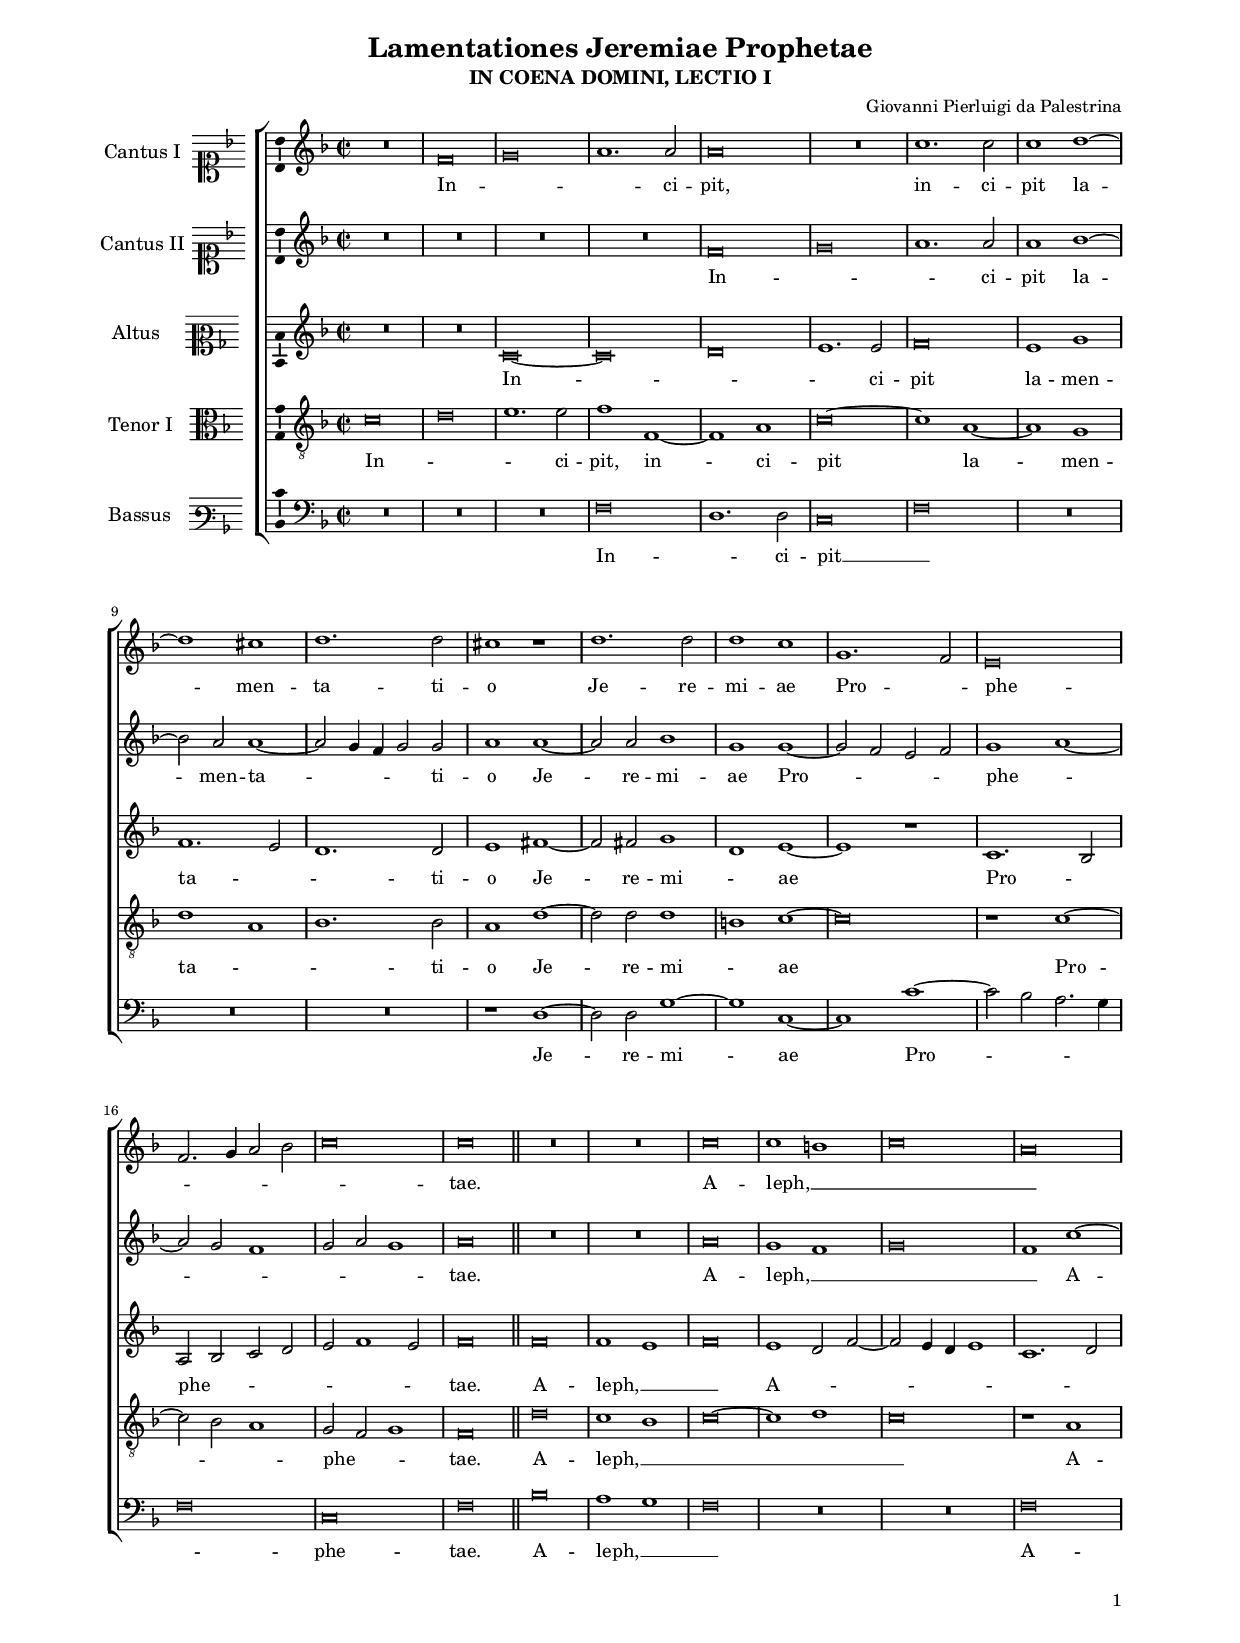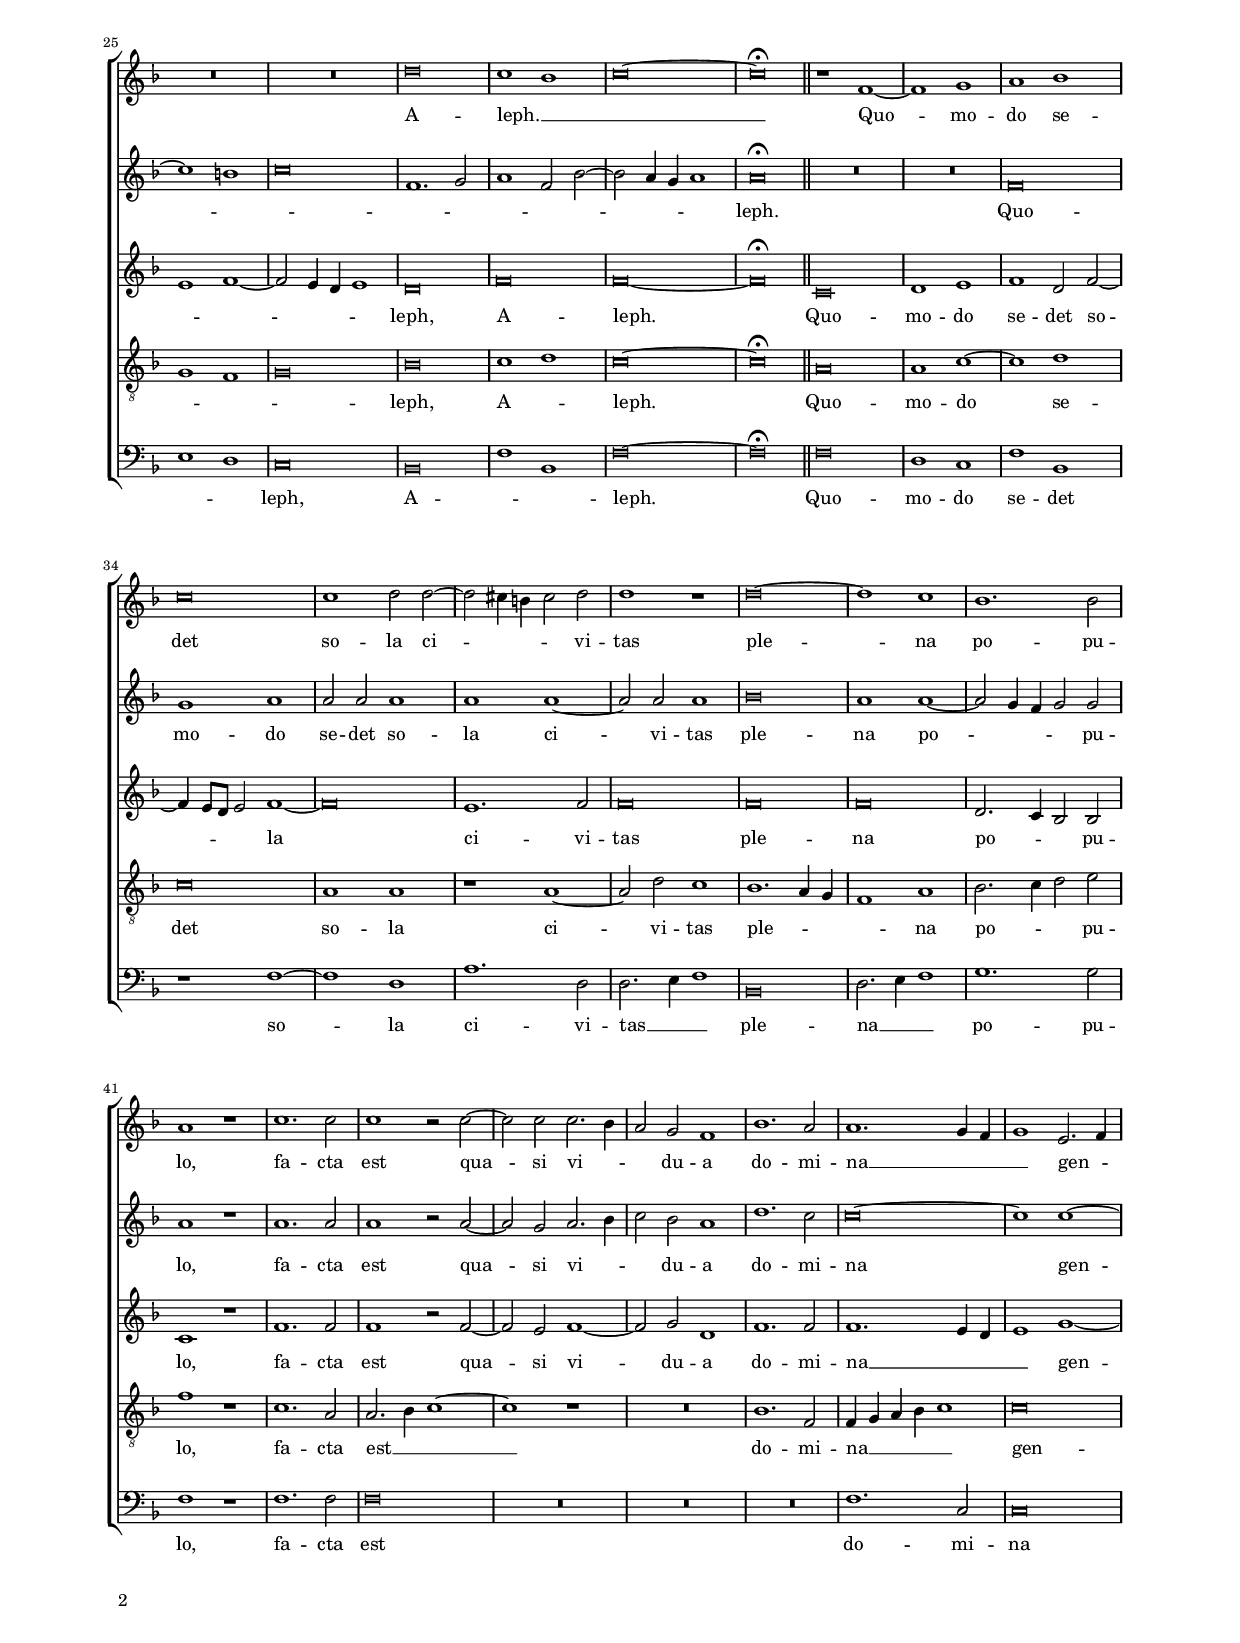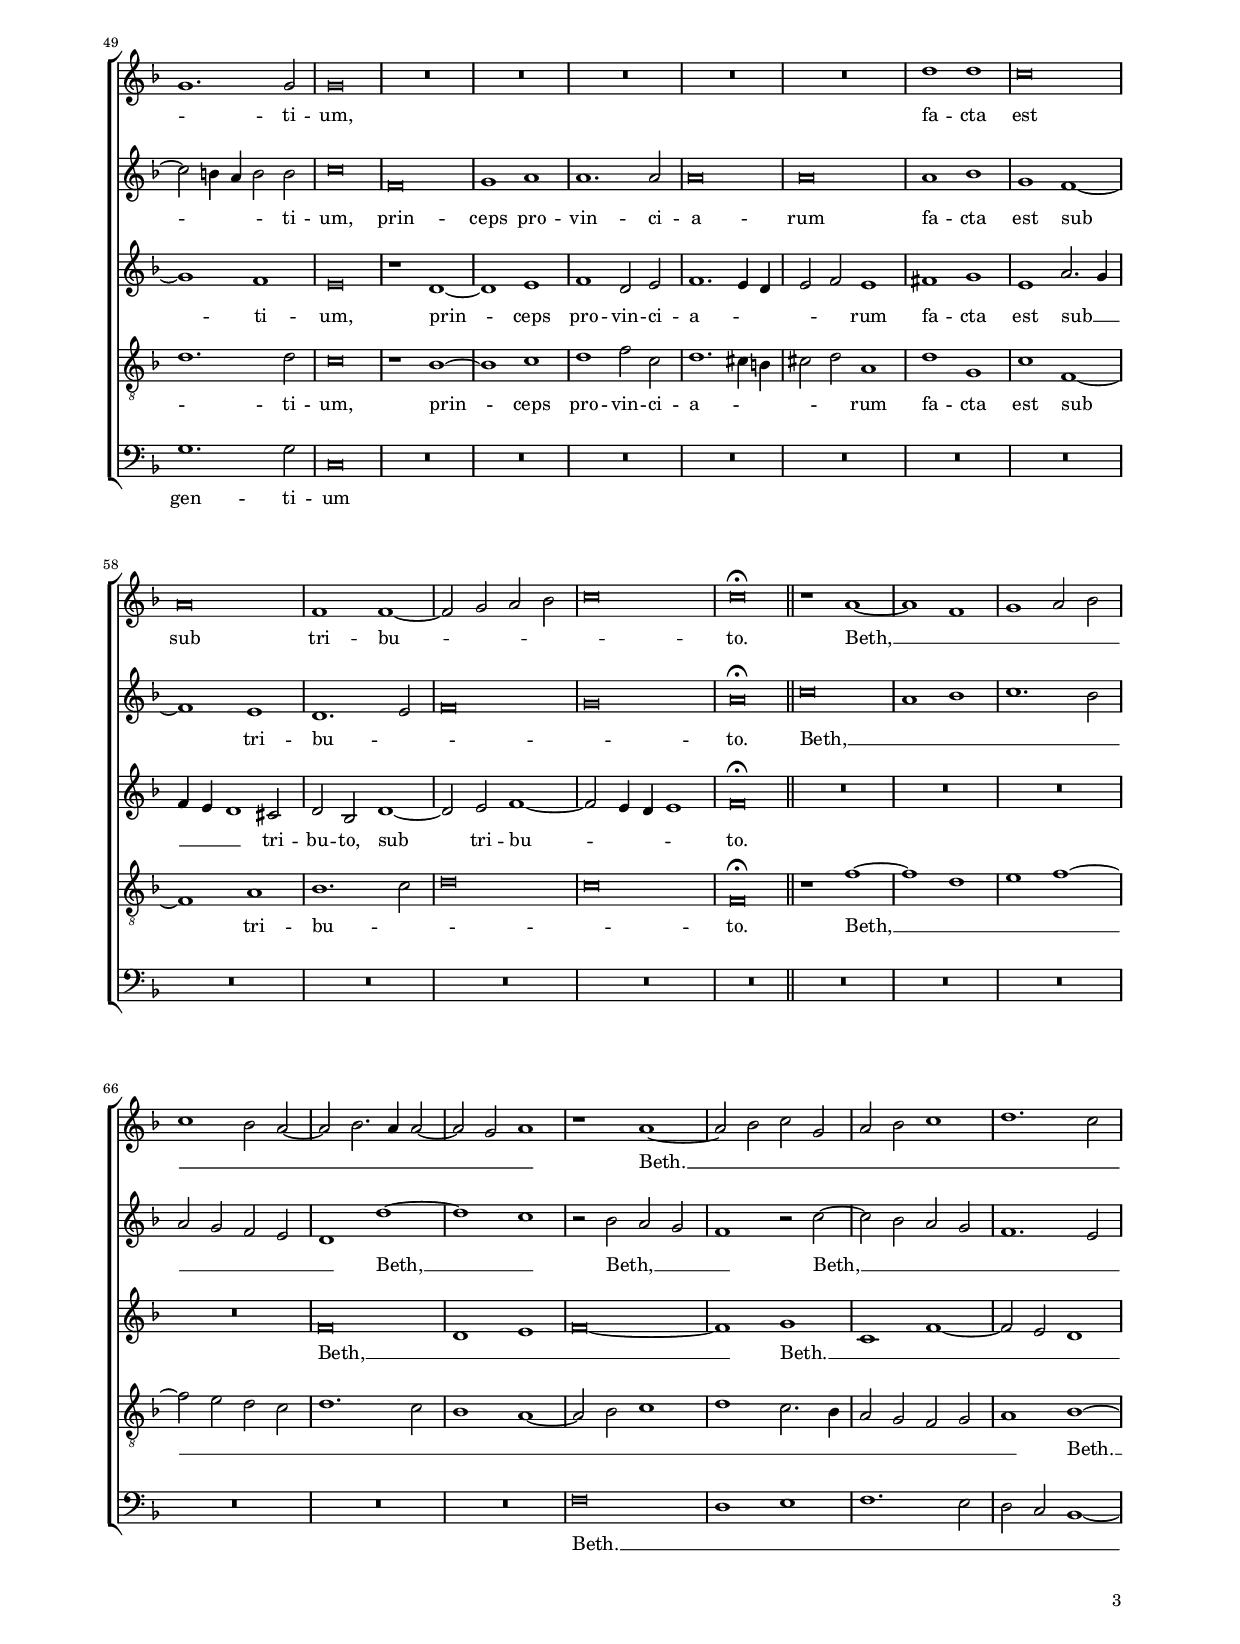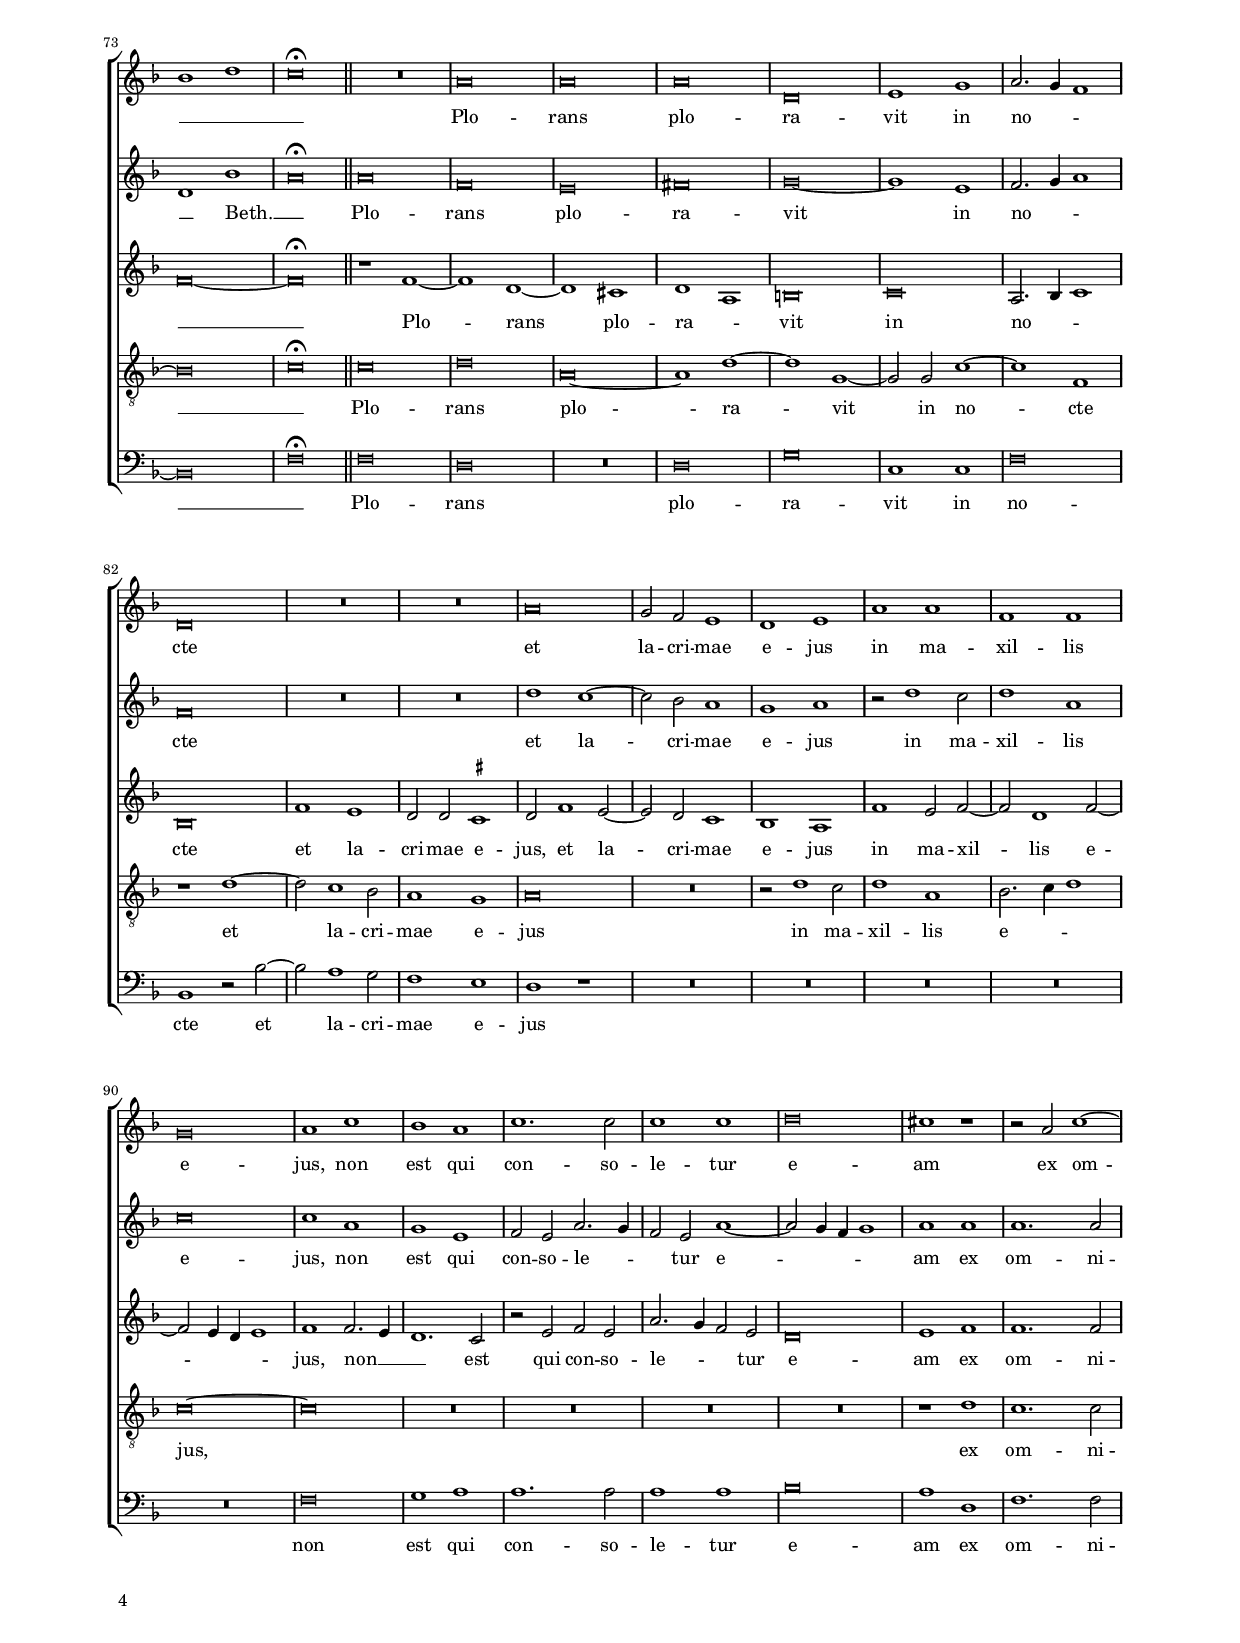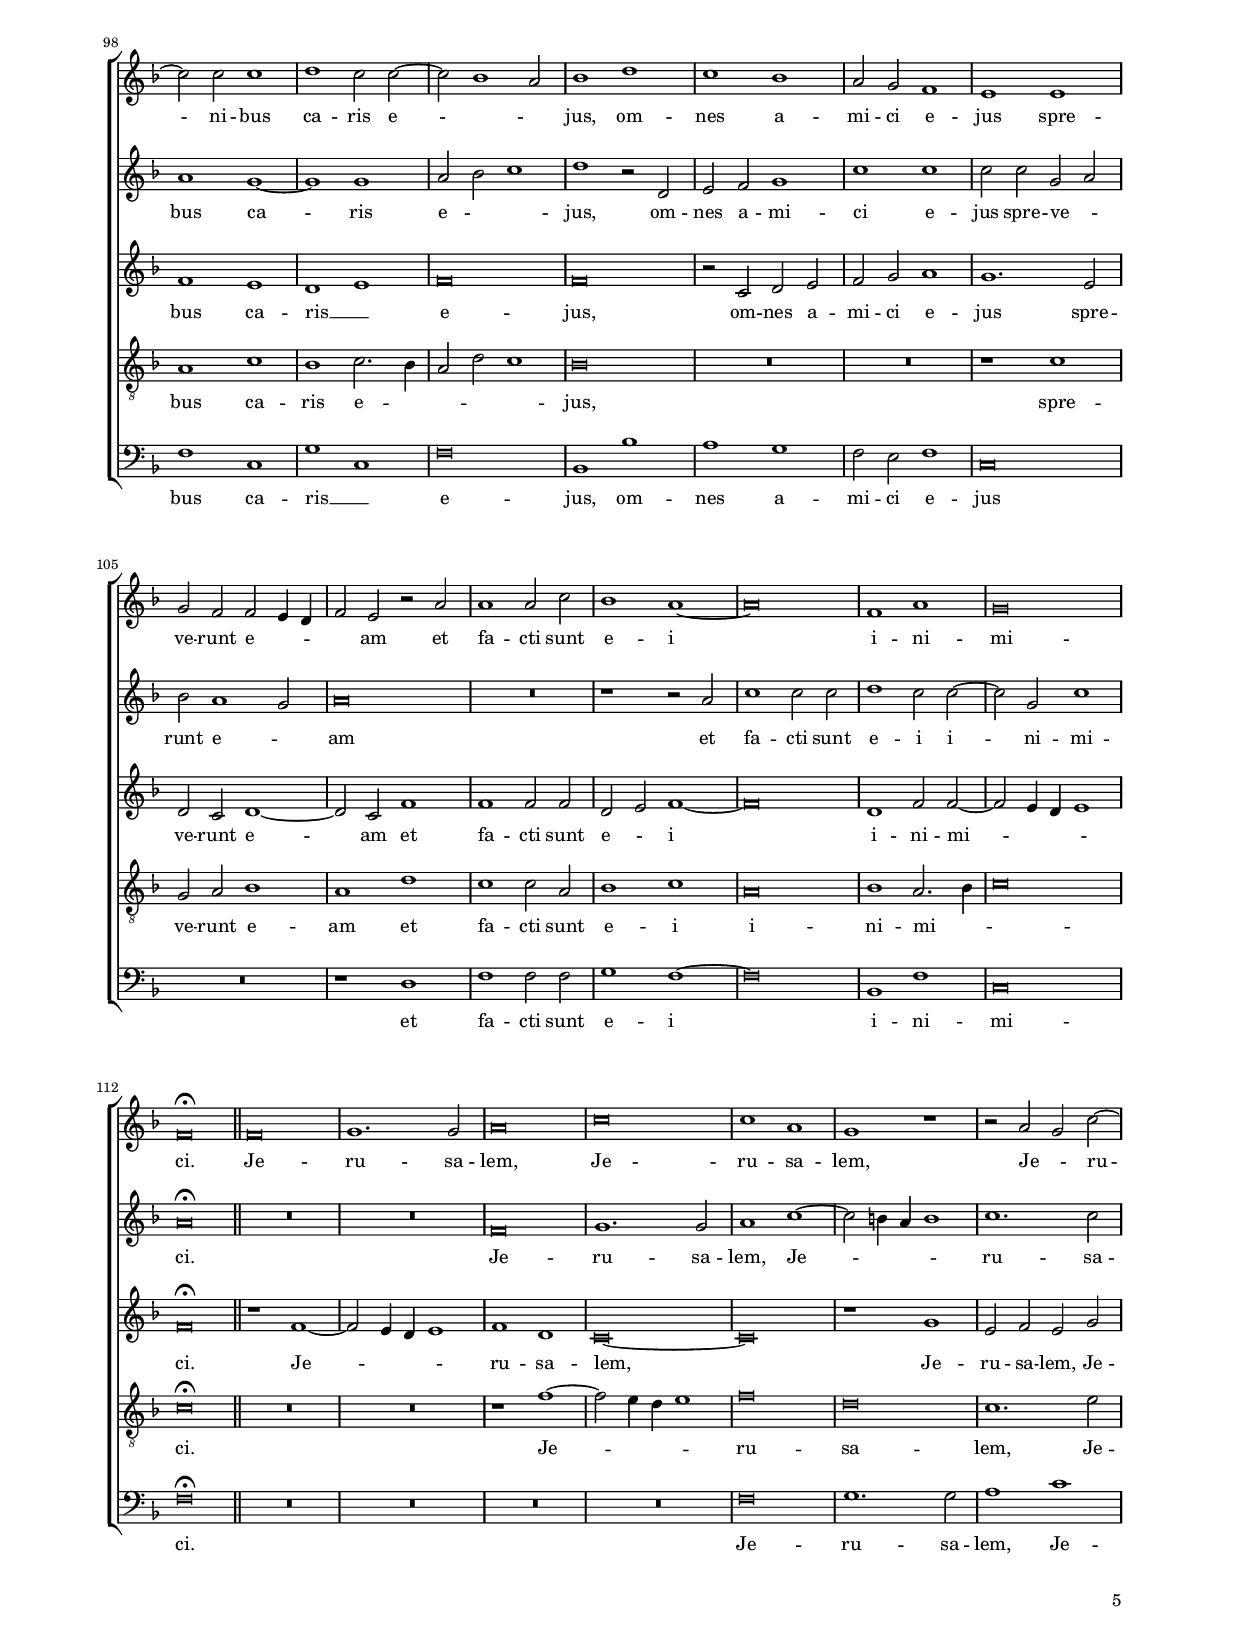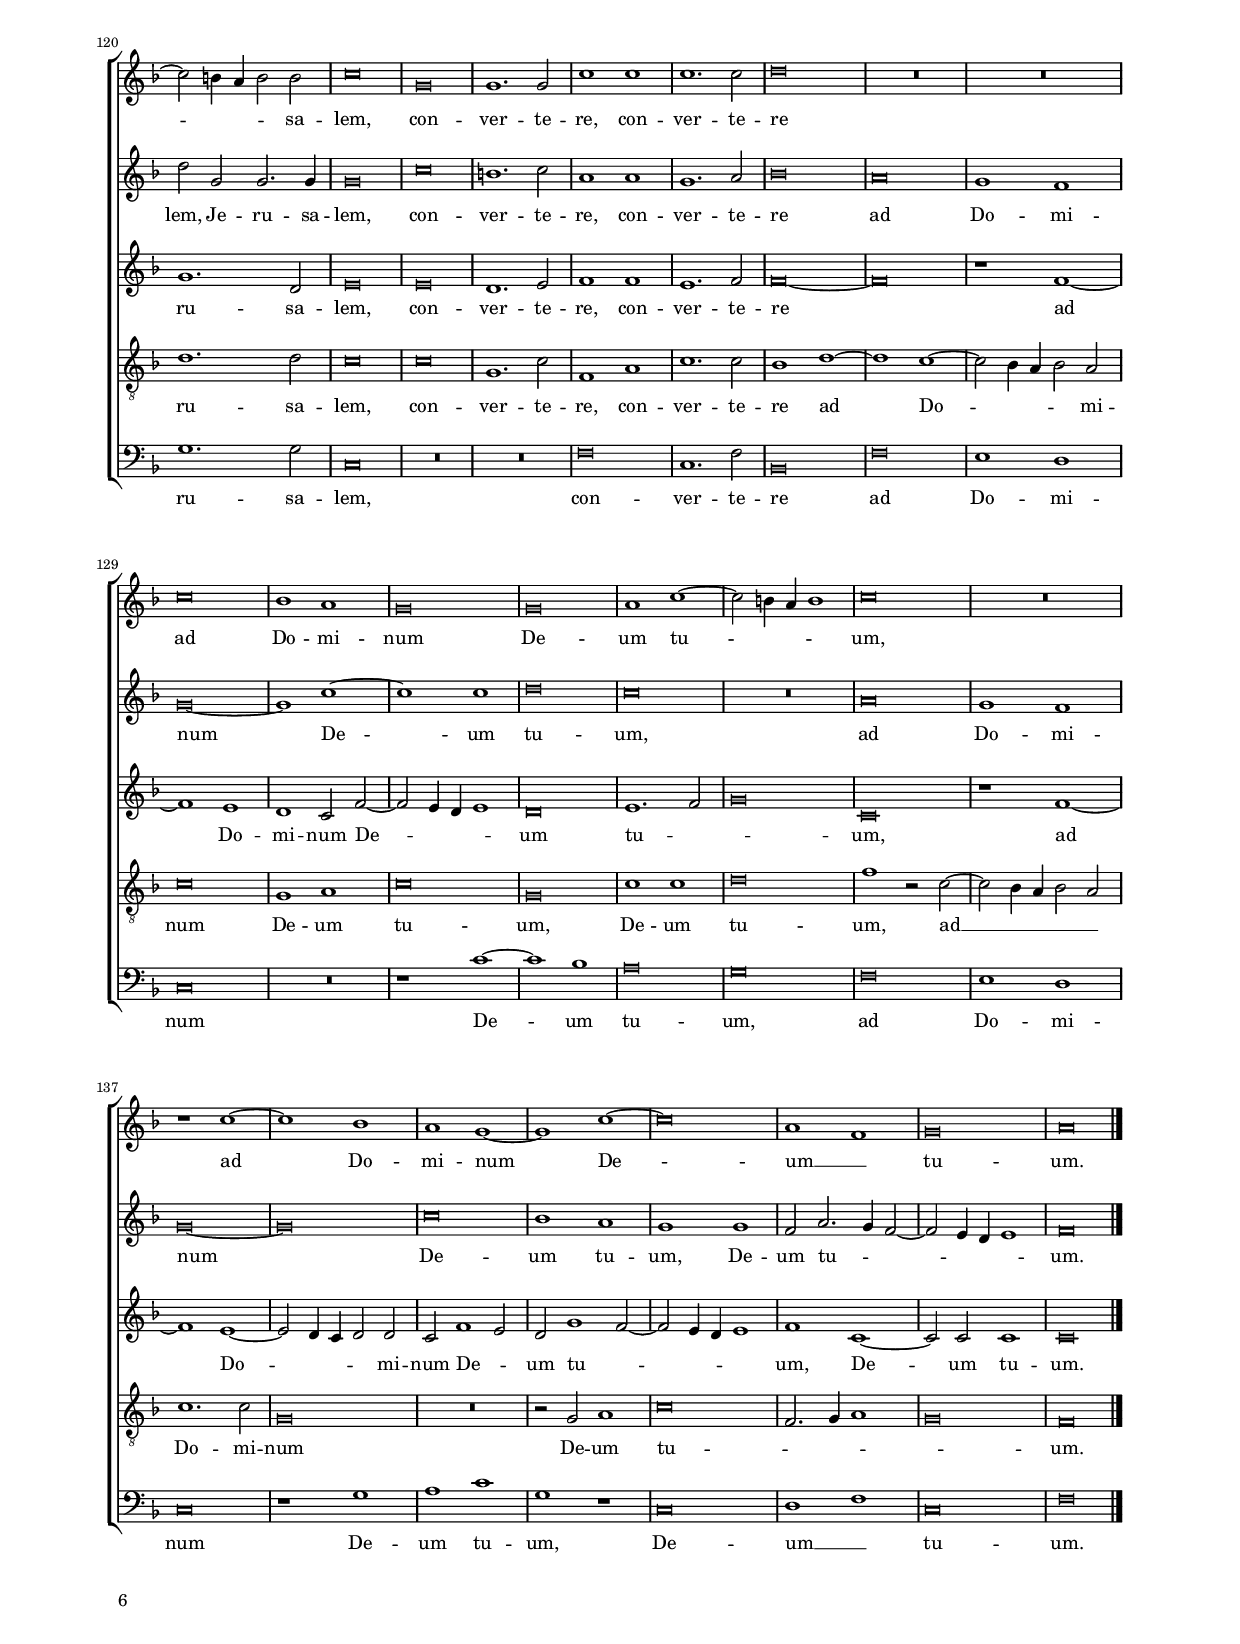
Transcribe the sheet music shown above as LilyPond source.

\version "2.24.0"
\include "deutsch.ly"
#(set-global-staff-size 15)
#(ly:set-option 'point-and-click #f)


\header
{
	title="Lamentationes Jeremiae Prophetae"
	subtitle = "IN COENA DOMINI, LECTIO I"
	composer="Giovanni Pierluigi da Palestrina"
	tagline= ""
}
	
	ficta = { \once \set suggestAccidentals = ##t }
	
	forget = #(define-music-function (music) (ly:music?) #{
		\accidentalStyle forget
		$music
		\accidentalStyle default
		#})


\paper
	{
	top-margin = 1.8 \cm
	bottom-margin = 1.2 \cm
	left-margin = 2 \cm
	right-margin = 2\cm
	ragged-bottom = ##f
	ragged-last-bottom = ##t
	print-page-number = ##f
	system-system-spacing = #'((basic-distance . 17) (minimum-distance . 14) (padding . 6) (strechability . 250))
	score-system-spacing = #'((basic-distance . 17) (minimum-distance . 14) (padding . 6) (strechability . 250))
	oddFooterMarkup=\markup   \fill-line { "" \fromproperty #'page:page-number-string }
	evenFooterMarkup=\markup  \fill-line { \fromproperty #'page:page-number-string "" }
	last-bottom-spacing = #'((basic-distance . 12) (minimum-distance . 7) (padding . 4))
	systems-per-page = 3
	page-count = 6
%	min-systems-per-page = 3
	
	
	}

global = {
	\key f \major
	\time 2/2 \set Score.measureLength = #(ly:make-moment 2/1)
	\skip 1*36 \bar "||" % - Aleph
	\skip 1*24 \bar "||" % - Quomodo sedet sola
	\skip 1*64 \bar "||" % - Beth
	\skip 1*24 \bar "||" % - Plorans ploravit
	\skip 1*76 \bar "||" % - Jerusalem
	\skip 1*64 \bar "|."
	}
	

incipitcantus = \markup { \score {
	{
	\set Staff.instrumentName = \markup { \fontsize #1 "Cantus I" }
	\key f \major
	\clef soprano
	s4 \bar ""
	}
	\layout  {
	raggedright = ##t
	indent = 1.6 \cm
	line-width = 2.5 \cm
	\context { \Staff \remove Time_signature_engraver }
	\override Staff.Clef.Y-extent = #'(0 . 0)
	}} \hspace #1 }
      
	 
incipitquintus = \markup { \score {
	{
	\set Staff.instrumentName = \markup { \fontsize #1 "Cantus II" }
	\key f \major
	\clef soprano
	s4 \bar ""
	}
	\layout  {
	raggedright = ##t
	indent = 1.6 \cm
	line-width = 2.5 \cm
	\context { \Staff \remove Time_signature_engraver }
	\override Staff.Clef.Y-extent = #'(0 . 0)
	}} \hspace #1 }
	
    
incipitaltus = \markup { \score {
	{
	\set Staff.instrumentName = \markup { \fontsize #1 "Altus" }
	\key f \major
	\clef mezzosoprano
	s4 \bar ""
	}
	\layout  {
	raggedright = ##t
	indent = 1.6 \cm
	line-width = 2.5 \cm
	\context { \Staff \remove Time_signature_engraver }
	\override Staff.Clef.Y-extent = #'(0 . 0)
	}} \hspace #1 }


incipittenor = \markup { \score {
	{
	\set Staff.instrumentName = \markup { \fontsize #1 "Tenor I" }
	\key f \major
	\clef alto
	s4 \bar ""
	}
	\layout  {
	raggedright = ##t
	indent = 1.6 \cm
	line-width = 2.5 \cm
	\context { \Staff \remove Time_signature_engraver }
	\override Staff.Clef.Y-extent = #'(0 . 0)
	}} \hspace #1 }
      
      
incipitbassus = \markup { \score {
	{
	\set Staff.instrumentName = \markup { \fontsize #1 "Bassus" }
	\key f \major
	\clef varbaritone
	s4 \bar ""
	}
	\layout  {
	raggedright = ##t
	indent = 1.6 \cm
	line-width = 2.5 \cm
	\context { \Staff \remove Time_signature_engraver }
	\override Staff.Clef.Y-extent = #'(0 . 0)
	}} \hspace #1 }


cantus =  \relative c''
	{
	R\breve
	f,\breve
	g\breve
	a1. a2
%5
	a\breve |
	R\breve
	c1. c2
	c1 d~
	d1 cis
%10
	d1. d2 |
	cis1 r
	d1. d2
	d1 c
	g1. f2
%15
	e\breve |
	f2. g4 a2 b
	c\breve
	c\breve |
% Aleph
	R\breve
%20
	R\breve |
	c\breve
	c1 h
	c\breve
	a\breve
%25
	R\breve |
	R\breve
	d\breve
	c1 b
	c\breve~
%30
	c\breve^\fermata |
% Quomodo sedet sola
	r1 f,~
	f1 g
	a1 b
	c\breve
%35
	c1 d2 d~ |
	d2 cis4 h cis2 d
	d1 r
	d\breve~
	d1 c
%40
	b1. b2 |
	a1 r
	c1. c2
	c1 r2 c~
	c2 c c2. b4
%45
	a2 g f1 |
	b1. a2
	a1. g4 f
	g1 e2. f4
	g1. g2
%50
	g\breve |
	R\breve
	R\breve
	R\breve
	R\breve
%55
	R\breve |
	d'1 d
	c\breve
	a\breve
	f1 f~
%60
	f2 g a b |
	c\breve
	c\breve^\fermata |
% Beth
	r1 a~
	a1 f
%65
	g1 a2 b |
	c1 b2 a~
	a2 b2. a4 a2~
	a2 g a1
	r1 a~
%70
	a2 b c g |
	a2 b c1
	d1. c2
	b1 d
	c\breve^\fermata |     
%75
% Plorans ploravit
	R\breve
	a\breve
	a\breve
	a\breve
	d,\breve
%80
	e1 g |
	a2. g4 f1
	d\breve
	R\breve
	R\breve
%85
	a'\breve |
	g2 f e1
	d1 e
	a1 a
	f1 f
%90
	g\breve |
	a1 c
	b1 a
	c1. c2
	c1 c
%95
	d\breve |
	cis1 r
	r2 a c1~
	c2 c c1
	d1 c2 c~
%100
	c2 b1 a2 |
	b1 d
	c1 b
	a2 g f1
	e1 e |
%105
	g2 f f e4 d |
	f2 e r a
	a1 a2 c
	b1 a~
	a\breve
%110
	f1 a |
	g\breve
	f\breve^\fermata |
% Jerusalem
	f\breve
	g1. g2
%115
	a\breve |
	c\breve
	c1 a
	g1 r
	r2 a g c~
%120
	c2 h4 a h2 h |
	c\breve
	g\breve
	g1. g2
	c1 c
%125
	c1. c2 |
	d\breve
	R\breve
	R\breve
	c\breve
%130
	b1 a |
	g\breve
	g\breve
	a1 c~
	c2 h4 a h1
%135
	c\breve |
	R\breve
	r1 c~
	c1 b
	a1 g~
%140
	g1 c~ |
	c\breve
	a1 f
	g\breve
	a\breve |
	}


quintus =  \relative c''
	{
	R\breve
	R\breve
	R\breve
	R\breve
%5
	f,\breve |
	g\breve
	a1. a2
	a1 b~
	b2 a a1~
%10
	a2 g4 f g2 g |
	a1 a~
	a2 a b1
	g1 g~
	g2 f e f
%15
	g1 a~ |
	a2 g f1
	g2 a g1
	a\breve |
% Aleph
	R\breve
%20
	R\breve |
	a\breve
	g1 f
	g\breve
	f1 c'~
%25
	c1 h |
	c\breve
	f,1. g2
	a1 f2 b~
	b2 a4 g a1
%30
	a\breve^\fermata |
% Quomodo sedet 
	R\breve
	R\breve
	f\breve
	g1 a
%35
	a2 a a1 |
	a1 a~
	a2 a a1
	b\breve
	a1 a~
%40
	a2 g4 f g2 g |
	a1 r
	a1. a2
	a1 r2 a~
	a2 g a2. b4
%45
	c2 b a1 |
	d1. c2
	c\breve~
	c1 c~
	c2 h4 a h2 h
%50
	c\breve |
	f,\breve
	g1 a
	a1. a2
	a\breve
%55
	a\breve |
	a1 b
	g1 f~
	f1 e
	d1. e2
%60
	f\breve |
	g\breve
	a\breve^\fermata |
% Beth
	c\breve
	a1 b
%65
	c1. b2 |
	a2 g f e
	d1 d'~
	d1 c
	r2 b a g
%70
	f1 r2 c'~ |
	c2 b a g
	f1. e2
	d1 b'
	a\breve^\fermata |
%75
% Plorans ploravit
	a\breve
	f\breve
	e\breve
	fis\breve
	g\breve~
%80
	g1 e |
	f2. g4 a1
	f\breve
	R\breve
	R\breve
%85
	d'1 c~ |
	c2 b a1
	g1 a
	r2 d1 c2
	d1 a
%90
	c\breve |
	c1 a
	g1 e
	f2 e a2. g4
	f2 e a1~
%95
	a2 g4 f g1 |
	a1 a
	a1. a2
	a1 g~
	g1 g
%100
	a2 b c1 |
	d1 r2 d,
	e2 f g1
	c1 c
	c2 c g a
%105
	b2 a1 g2 |
	a\breve
	R\breve
	r1 r2 a
	c1 c2 c
%110
	d1 c2 c~ |
	c2 g c1
	a\breve^\fermata |
% Jerusalem
	R\breve
	R\breve
%115
	f\breve |
	g1. g2
	a1 c~
	c2 h4 a h1
	c1. c2
%120
	d2 g, g2. g4 |
	g\breve
	c\breve
	h1. c2
	a1 a
%125
	g1. a2 |
	b\breve
	a\breve
	g1 f
	g\breve~
%130
	g1 c~ |
	c1 c
	d\breve
	c\breve
	R\breve
%135
	a\breve |
	g1 f
	g\breve~
	g\breve
	c\breve
%140
	b1 a |
	g1 g
	f2 a2. g4 f2~
	f2 e4 d e1
	f\breve |
	}


altus =  \relative c'
	{
	R\breve
	R\breve
	c\breve~
	c\breve
%5
	d\breve |
	e1. e2
	f\breve
	e1 g
	f1. e2
%10
	d1. d2 |
	e1 fis~
	fis2 fis g1
	d1 e~
	e1 r
%15
	c1. b2 |
	a2 b c d
	e2 f1 e2
	f\breve |
% Aleph
	f\breve
%20
	f1 e |
	f\breve
	e1 d2 f~
	f2 e4 d e1
	c1. d2
%25
	e1 f~ |
	f2 e4 d e1
	d\breve
	f\breve
	f\breve~
%30
	f\breve^\fermata |
% Quomodo sedet sola
	c\breve
	d1 e
	f1 d2 f~
	f4 e8 d e2 f1~
%35
	f\breve |
	e1. f2
	f\breve
	f\breve
	f\breve
%40
	d2. c4 b2 b |
	c1 r
	f1. f2
	f1 r2 f~
	f2 e f1~
%45
	f2 g d1 |
	f1. f2
	f1. e4 d
	e1 g~
	g1 f
%50
	e\breve |
	r1 d~
	d1 e
	f1 d2 e
	f1. e4 d
%55
	e2 f e1 |
	fis1 g
	e1 a2. g4
	f4 e d1 cis2
	d2 b d1~
%60
	d2 e f1~ |
	f2 e4 d e1
	f\breve^\fermata |
% Beth
	R\breve
	R\breve
%65
	R\breve |
	R\breve
	f\breve
	d1 e
	f\breve~
%70
	f1 g |	
	c,1 f~
	f2 e d1
	f\breve~
	f\breve^\fermata |
%75
% Plorans ploravit
	r1 f~
	f1 d~
	d1 cis
	d1 a
	h\breve
%80
	c\breve |
	a2. b4 c1
	b\breve
	f'1 e
	d2 d \ficta cis1
%85
	d2 f1 e2~ |
	e2 d c1
	b1 a
	f'1 e2 f~
	f2 d1 f2~
%90
	f2 e4 d e1 |
	f1 f2. e4
	d1. c2
	r2 e f e
	a2. g4 f2 e
%95
	d\breve |
	e1 f
	f1. f2
	f1 e
	d1 e
%100
	f\breve |
	f\breve
	r2 c d e
	f2 g a1
	g1. e2
%105
	d2 c d1~ |
	d2 c f1
	f1 f2 f
	d2 e f1~
	f\breve
%110
	d1 f2 f~
	f2 e4 d e1
	f\breve^\fermata |
% Jerusalem
	r1 f~
	f2 e4 d e1
%115
	f1 d |
	c\breve~
	c\breve
	r1 g'
	e2 f e g
%120
	g1. d2 |
	e\breve
	e\breve
	d1. e2
	f1 f
%125
	e1. f2 |
	f\breve~
	f\breve
	r1 f~
	f1 e
%130
	d1 c2 f~ |
	f2 e4 d e1
	d\breve
	e1. f2
	g\breve
%135
	c,\breve |
	r1 f~
	f1 e~
	e2 d4 c d2 d
	c2 f1 e2
%140
	d2 g1 f2~ |
	f2 e4 d e1
	f1 c~
	c2 c c1
	c\breve |
	}


tenor  =  \relative c'
	{
	c\breve
	d\breve
	e1. e2
	f1 f,~
%5
	f1 a |
	c\breve~
	c1 a~
	a1 g
	d'1 a
%10
	b1. b2 |
	a1 d~
	d2 d d1
	h1 c~
	c\breve
%15
	r1 c~ |
	c2 b a1
	g2 f g1
	f\breve |
% Aleph
	d'\breve
%20
	c1 b |
	c\breve~
	c1 d
	c\breve
	r1 a
%25
	g1 f |
	g\breve
	b\breve
	c1 d
	c\breve~
%30
	c\breve^\fermata |
% Quomodo sedet sola
	a\breve
	a1 c~
	c1 d
	c\breve
%35
	a1 a |
	r1 a~
	a2 d c1
	b1. a4 g
	f1 a
%40
	b2. c4 d2 e |
	f1 r
	c1. a2
	a2. b4 c1~
	c1 r
%45
	R\breve |
	b1. f2
	f4 g a b c1
	c\breve
	d1. d2
%50
	c\breve |
	r1 b~
	b1 c
	d1 f2 c
	d1. cis4 h
%55
	cis2 d a1 |
	d1 g,
	c1 f,~
	f1 a
	b1. c2
%60
	d\breve |
	c\breve
	f,\breve^\fermata |
% Beth
	r1 f'~
	f1 d
%65
	e1 f~ |
	f2 e d c
	d1. c2
	b1 a~
	a2 b c1
%70
	d1 c2. b4 |
	a2 g f g
	a1 b~
	b\breve
	c\breve^\fermata |
%75
% Plorans ploravit
	c\breve
	d\breve
	a\breve~
	a1 d~
	d1 g,~
%80
	g2 g c1~ |
	c1 f,
	r1 d'~
	d2 c1 b2
	a1 g
%85
	a\breve |
	R\breve
	r2 d1 c2
	d1 a
	b2. c4 d1
%90
	c\breve~
	c\breve |
	R\breve
	R\breve
	R\breve
%95
	R\breve |
	r1 d
	c1. c2
	a1 c
	b1 c2. b4
%100
	a2 d c1 |
	b\breve
	R\breve
	R\breve
	r1 c
%105
	g2 a b1 |
	a1 d
	c1 c2 a
	b1 c
	a\breve
%110
	b1 a2. b4 |	
	c\breve
	c\breve^\fermata |
% Jerusalem
	R\breve
	R\breve
%115
	r1 f~ |
	f2 e4 d e1
	f\breve
	d\breve
	c1. e2
%120
	d1. d2 |
	c\breve
	c\breve
	g1. c2
	f,1 a
%125
	c1. c2 |
	b1 d~ |
	d1 c~
	c2 b4 a b2 a
	c\breve
%130
	g1 a |
	c\breve
	g\breve
	c1 c
	d\breve
%135
	f1 r2 c~ |
	c2 b4 a b2 a
	c1. c2
	g\breve
	R\breve
%140
	r2 g a1 |
	c\breve
	f,2. g4 a1
	g\breve
	f\breve |
	}


bassus  =  \relative c
	{
	R\breve
	R\breve
	R\breve
	f\breve
%5
	d1. d2 |
	c\breve
	f\breve
	R\breve
	R\breve
%10
	R\breve |
	r1 d~
	d2 d g1~
	g1 c,~
	c1 c'~
%15
	c2 b a2. g4 |
	f\breve
	c\breve
	f\breve |
% Aleph
	b\breve
%20
	a1 g |
	f\breve
	R\breve
	R\breve
	f\breve
%25
	e1 d |
	c\breve
	b\breve
	f'1 b,
	f'\breve~
%30
	f\breve^\fermata |
% Quomodo sedet sola
	f\breve
	d1 c
	f1 b,
	r1 f'~
%35
	f1 d |
	a'1. d,2
	d2. e4 f1
	b,\breve
	d2. e4 f1
%40
	g1. g2 |
	f1 r
	f1. f2
	f\breve
	R\breve
%45
	R\breve |
	R\breve
	f1. c2
	c\breve
	g'1. g2
%50
	c,\breve |
	R\breve
	R\breve
	R\breve
	R\breve
%55
	R\breve |
	R\breve
	R\breve
	R\breve
	R\breve
%60
	R\breve |
	R\breve
	R\breve |
% Beth
	R\breve
	R\breve
%65
	R\breve |
	R\breve
	R\breve
	R\breve
	f\breve
%70
	d1 e |
	f1. e2
	d2 c b1~
	b\breve
	f'\breve^\fermata |
%75
% Plorans ploravit
	f\breve
	d\breve
	R\breve
	d\breve
	g\breve
%80
	c,1 c |
	f\breve
	b,1 r2 b'~
	b2 a1 g2
	f1 e
%85
	d1 r |
	R\breve
	R\breve
	R\breve
	R\breve
%90
	R\breve |
	f\breve
	g1 a
	a1. a2
	a1 a
%95
	b\breve |
	a1 d,
	f1. f2
	f1 c
	g'1 c,
%100
	f\breve |
	b,1 b'
	a1 g
	f2 e f1
	c\breve
%105
	R\breve |
	r1 d
	f1 f2 f
	g1 f~
	f\breve
%110
	b,1 f' |
	c\breve
	f\breve^\fermata |
% Jerusalem
	R\breve
	R\breve
%115
	R\breve |
	R\breve
	f\breve
	g1. g2
	a1 c
%120
	g1. g2 |
	c,\breve
	R\breve
	R\breve
	f\breve
%125
	c1. f2 |
	b,\breve
	f'\breve
	e1 d
	c\breve
%130
	R\breve |
	r1 c'~
	c1 b
	a\breve
	g\breve
%135
	f\breve |
	e1 d
	c\breve
	r1 g'
	a1 c
%140
	g1 r |
	c,\breve
	d1 f
	c\breve
	f\breve |
	}


lyricscantus = \lyricmode {
	In -- _ _ ci -- pit,
	in -- ci -- pit
	la -- men -- ta -- ti -- o
	Je -- re -- mi -- ae Pro -- _ phe -- _ _ _ _ _ tae.
% Aleph
	A -- leph, __ _ _ _
	A -- leph. __ _ _
% Quomodo sedet sola
	Quo -- mo -- do se -- det so -- la ci -- _ _ _ vi -- tas ple -- na po -- pu -- lo,
	fa -- cta est qua -- si vi -- _ _ du -- a do -- mi -- na __ _ _ _ gen -- _ _ ti -- um,
	fa -- cta est sub tri -- bu -- _ _ _ _ to.
% Beth
	Beth, __ _ _ _ _ _ _ _ _ _ _ _ _
	Beth. __ _ _ _ _ _ _ _ _ _ _ _
% Plorans ploravit
	Plo -- rans plo -- ra -- vit in no -- _ _ cte
	et la -- cri -- mae e -- jus in ma -- xil -- lis e -- jus,
	non est qui con -- so -- le -- tur e -- am
	ex om -- ni -- bus ca -- ris e -- _ _ jus,
	om -- nes a -- mi -- ci e -- jus spre -- ve -- runt e -- _ _ _ am
	et fa -- cti sunt e -- i i -- ni -- mi -- ci.
% Jerusalem
	Je -- ru -- sa -- lem,
	Je -- ru -- sa -- lem,
	Je -- _ ru -- _ _ _ sa -- lem,
	con -- ver -- te -- re,
	con -- ver -- te -- re
	ad Do -- mi -- num De -- um tu -- _ _ _ um,
	ad Do -- mi -- num De -- um __ _ tu -- um.
	}


lyricsquintus = \lyricmode {
	In -- _ _ ci -- pit
	la -- men -- ta -- _ _ _ ti -- o
	Je -- re -- mi -- ae Pro -- _ _ _ phe -- _ _ _ _ _ _ tae.
% Aleph
	A -- leph, __ _ _ _
	A -- _ _ _ _ _ _ _ _ _ _ leph.
% Quomodo sedet sola
	Quo -- mo -- do se -- det so -- la ci -- vi -- tas ple -- na po -- _ _ _ pu -- lo,
	fa -- cta est qua -- si vi -- _ _ du -- a do -- mi -- na gen -- _ _ _ ti -- um,
	prin -- ceps pro -- vin -- ci -- a -- rum fa -- cta est sub tri -- bu -- _ _ _ to.
% Beth
	Beth, __ _ _ _ _ _ _ _ _ _ 
	Beth, __ _
	Beth, __ _ _ _
	Beth, __ _ _ _ _ _ _ 
	Beth. __ _
% Plorans ploravit
	Plo -- rans plo -- ra -- vit in no -- _ _ cte
	et la -- cri -- mae e -- jus in ma -- xil -- lis e -- jus,
	non est qui con -- so -- le -- _ _ tur e -- _ _ _ am
	ex om -- ni -- bus ca -- ris e -- _ _ jus,
	om -- nes a -- mi -- ci e -- jus spre -- ve -- _ runt e -- _ am
	et fa -- cti sunt e -- i i -- ni -- mi -- ci.
% Jerusalem
	Je -- ru -- sa -- lem,
	Je -- _ _ _ ru -- sa -- lem,
	Je -- ru -- sa -- lem,
	con -- ver -- te -- re,
	con -- ver -- te -- re
	ad Do -- mi -- num De -- um tu -- um,
	ad Do -- mi -- num De -- um tu -- um,
	De -- um tu -- _ _ _ _ _ um.
	}


lyricsaltus = \lyricmode {
	In -- _ _ ci -- pit
	la -- men -- ta -- _ _ ti -- o
	Je -- re -- mi -- _ ae Pro -- _ phe -- _ _ _ _ _ _ tae.
% Aleph
	A -- leph, __ _ _
	A -- _ _ _ _ _ _ _ _ _ _ _ _ leph,
	A -- leph.
% Quomodo sedet sola
	Quo -- mo -- do se -- det so -- _ _ _ la ci -- vi -- tas ple -- na po -- _ _ pu -- lo,
	fa -- cta est qua -- si vi -- du -- a do -- mi -- na __ _ _ _ gen -- ti -- um,
	prin -- ceps pro -- vin -- ci -- a -- _ _ _ _ rum fa -- cta est sub __ _ _ _ _ tri -- bu -- to,
	sub tri -- bu -- _ _ _ to.
% Beth
	Beth, __ _ _ _
	Beth. __ _ _ _ _ _
% Plorans ploravit
	Plo -- rans plo -- ra -- _ vit in no -- _ _ cte
	et la -- cri -- mae e -- jus,
	et la -- cri -- mae e -- jus in ma -- xil -- lis e -- _ _ _ jus,
	non __ _ _ est qui con -- so -- le -- _ _ tur e -- am
	ex om -- ni -- bus ca -- ris __ _ e -- jus,
	om -- nes a -- mi -- ci e -- jus spre -- ve -- runt e -- am
	et fa -- cti sunt e -- _ i i -- ni -- mi -- _ _ _ ci.
% Jerusalem
	Je -- _ _ _ ru -- sa -- lem,
	Je -- ru -- sa -- lem,
	Je -- ru -- sa -- lem,
	con -- ver -- te -- re,
	con -- ver -- te -- re
	ad Do -- mi -- num De -- _ _ _ um tu -- _ _ um,
	ad Do -- _ _ _ mi -- num De -- _ um tu -- _ _ _ _ um,
	De -- um tu -- um.
	}


lyricstenor = \lyricmode {
	In -- _ _ ci -- pit,
	in -- ci -- pit
	la -- men -- ta -- _ _ ti -- o
	Je -- re -- mi -- _ ae Pro -- _ _ phe -- _ _ tae.
% Aleph
	A -- leph, __ _ _ _ _
	A -- _ _ _ leph,
	A -- _ leph.
% Quomodo sedet sola
	Quo -- mo -- do se -- det so -- la ci -- vi -- tas ple -- _ _ _ na po -- _ _ pu -- lo,
	fa -- cta est __ _ _ do -- mi -- na __ _ _ _ _ gen -- _ ti -- um,
	prin -- ceps pro -- vin -- ci -- a -- _ _ _ _ rum fa -- cta est sub tri -- bu -- _ _ _ to.
% Beth
	Beth, __ _ _ _ _ _ _ _ _ _ _ _ _ _ _ _ _ _ _ _ _
	Beth. __ _
% Plorans ploravit
	Plo -- rans plo -- ra -- vit in no -- cte
	et la -- cri -- mae e -- jus in ma -- xil -- lis e -- _ _ jus,
	ex om -- ni -- bus ca -- ris e -- _ _ _ _ jus,
	spre -- ve -- runt e -- am
	et fa -- cti sunt e -- i i -- ni -- mi -- _ _ ci.
% Jerusalem
	Je -- _ _ _ ru -- sa -- lem,
	Je -- ru -- sa -- lem,
	con -- ver -- te -- re,
	con -- ver -- te -- re
	ad Do -- _ _ _ mi -- num De -- um tu -- um,
	De -- um tu -- um,
	ad __ _ _ _ _ Do -- mi -- num De -- um tu -- _ _ _ _ um.
	}


lyricsbassus = \lyricmode {
	In -- _ ci -- pit __ _
	Je -- re -- mi -- ae Pro -- _ _ _ _ phe -- tae.
% Aleph
	A -- leph, __ _ _
	A -- _ _ leph,
	A -- _ _ leph.
% Quomodo sedet sola
	Quo -- mo -- do se -- det so -- la ci -- vi -- tas __ _ _ ple -- na __ _ _ po -- pu -- lo,
	fa -- cta est do -- mi -- na gen -- ti -- um
% Beth
	Beth. __ _ _ _ _ _ _ _ _
% Plorans ploravit
	Plo -- rans plo -- ra -- vit in no -- cte
	et la -- cri -- mae e -- jus
	non est qui con -- so -- le -- tur e -- am
	ex om -- ni -- bus ca -- ris __ _ e -- jus,
	om -- nes a -- mi -- ci e -- jus
	et fa -- cti sunt e -- i i -- ni -- mi -- ci.
% Jerusalem
	Je -- ru -- sa -- lem,
	Je -- ru -- sa -- lem,
	con -- ver -- te -- re
	ad Do -- mi -- num De -- um tu -- um,
	ad Do -- mi -- num De -- um tu -- um,
	De -- um __ _ tu -- um.
	}


\score
{  
	% \transpose {
	\new ChoirStaff \with { \override StaffGrouper.staff-staff-spacing.basic-distance = #12 }
	<<

	\new Staff << \global
	\new Voice="v1" {
		\set Staff.instrumentName=\incipitcantus
		\set Staff.midiInstrument = "reed organ"
		\clef violin
		\cantus }
	\new Lyrics \lyricsto "v1" {\lyricscantus }
	>>


	\new Staff << \global
	\new Voice="v5" {
		\set Staff.instrumentName=\incipitquintus
		\set Staff.midiInstrument = "reed organ"
		\clef violin
		\quintus}
	\new Lyrics \lyricsto "v5" {\lyricsquintus }
	>>
	

	\new Staff << \global
	\new Voice="v2" {
		\set Staff.instrumentName=\incipitaltus
		\set Staff.midiInstrument = "reed organ"
		\clef violin % "G_8"
		\altus}
	\new Lyrics \lyricsto "v2" {\lyricsaltus }
	>>


	\new Staff << \global
	\new Voice="v3" {
		\set Staff.instrumentName=\incipittenor
		\set Staff.midiInstrument = "reed organ"
		\clef "G_8"
		\tenor }
	\new Lyrics \lyricsto "v3" {\lyricstenor }
	>>


	\new Staff << \global
	\new Voice="v4" {
		\set Staff.instrumentName=\incipitbassus
		\set Staff.midiInstrument = "reed organ"
		\clef bass
		\bassus }
	\new Lyrics \lyricsto "v4" {\lyricsbassus}
	>>

	>>
	% } % transpose

	\layout
	{
	indent = 2.5 \cm
	\context { \Staff \override TimeSignature.break-visibility = #end-of-line-invisible }
	\context { \Lyrics \override VerticalAxisGroup.nonstaff-relatedstaff-spacing.padding = #1.4 }
	\context { \Staff \consists Ambitus_engraver }	
	\context { \Score \override BarNumber.padding = #2 }
	\context { \Voice \override NoteHead.style = #'baroque }
	}


}

% EOF
